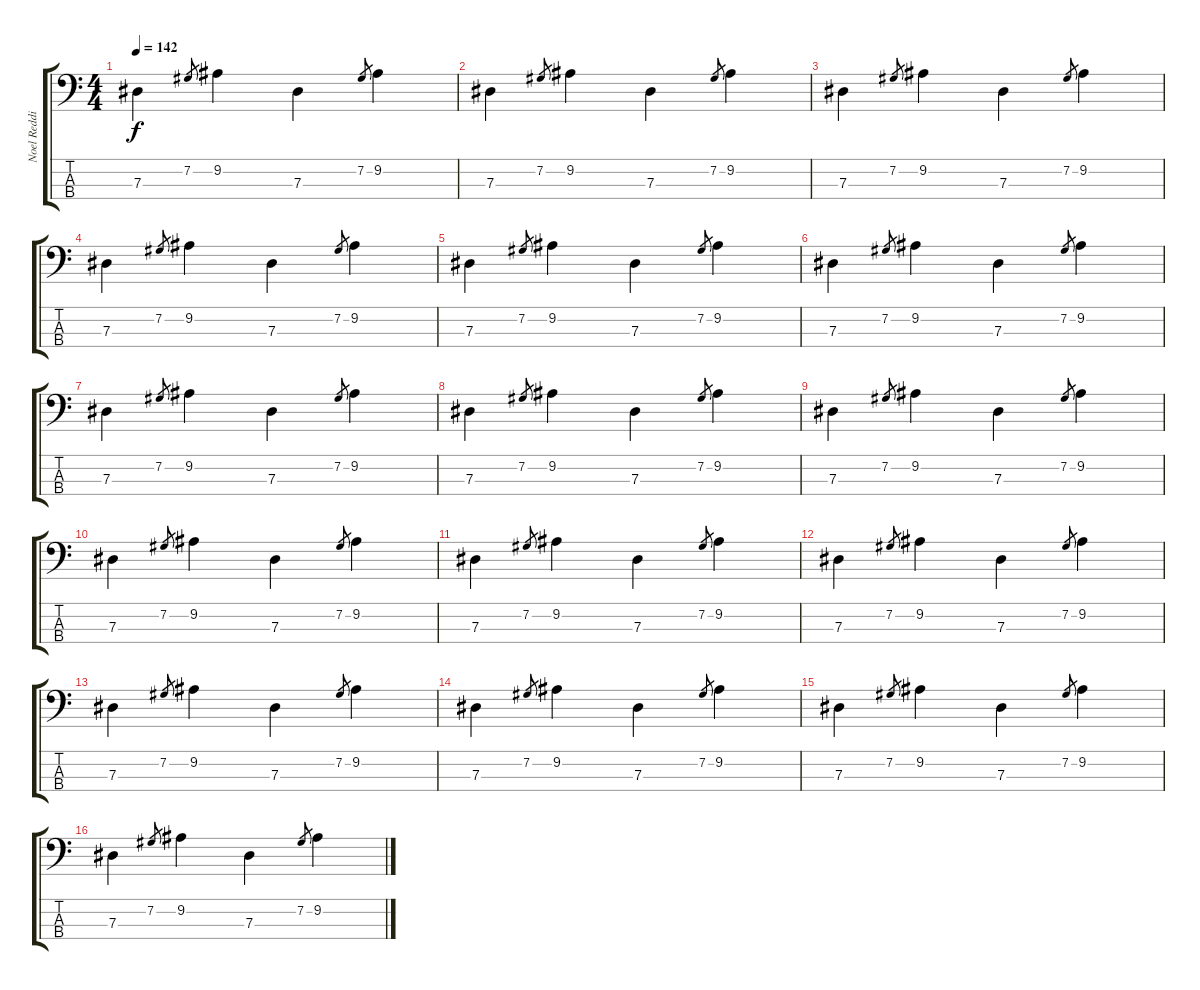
\track ("Noel Redding" "Noel Reddi") {instrument electricbassfinger}
\staff {score tabs}
\tuning (Gb2 Db2 Ab1 Eb1) {hide}
\ts (4 4)
\tempo 142
\clef f4
\ks c
7.3.4{dy f} 7.2.8{gr} 9.2.4 7.3.4 7.2.8{gr} 9.2.4 |
7.3.4 7.2.8{gr} 9.2.4 7.3.4 7.2.8{gr} 9.2.4 |
7.3.4 7.2.8{gr} 9.2.4 7.3.4 7.2.8{gr} 9.2.4 |
7.3.4 7.2.8{gr} 9.2.4 7.3.4 7.2.8{gr} 9.2.4 |
7.3.4 7.2.8{gr} 9.2.4 7.3.4 7.2.8{gr} 9.2.4 |
7.3.4 7.2.8{gr} 9.2.4 7.3.4 7.2.8{gr} 9.2.4 |
7.3.4 7.2.8{gr} 9.2.4 7.3.4 7.2.8{gr} 9.2.4 |
7.3.4 7.2.8{gr} 9.2.4 7.3.4 7.2.8{gr} 9.2.4 |
7.3.4 7.2.8{gr} 9.2.4 7.3.4 7.2.8{gr} 9.2.4 |
7.3.4 7.2.8{gr} 9.2.4 7.3.4 7.2.8{gr} 9.2.4 |
7.3.4 7.2.8{gr} 9.2.4 7.3.4 7.2.8{gr} 9.2.4 |
7.3.4 7.2.8{gr} 9.2.4 7.3.4 7.2.8{gr} 9.2.4 |
7.3.4 7.2.8{gr} 9.2.4 7.3.4 7.2.8{gr} 9.2.4 |
7.3.4 7.2.8{gr} 9.2.4 7.3.4 7.2.8{gr} 9.2.4 |
7.3.4 7.2.8{gr} 9.2.4 7.3.4 7.2.8{gr} 9.2.4 |
7.3.4 7.2.8{gr} 9.2.4 7.3.4 7.2.8{gr} 9.2.4
